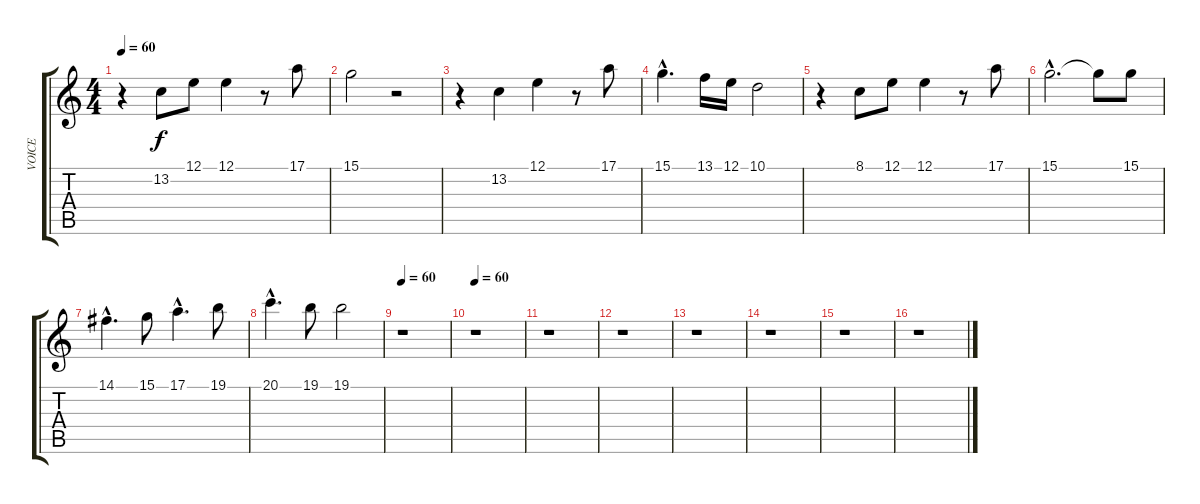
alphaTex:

\track (" VOICE" " VOICE") {instrument honkytonkpiano}
\staff {score tabs}
\tuning (E4 B3 G3 D3 A2 E2) {hide}
\ts (4 4)
\tempo 60
\clef g2
\ks c
r.4{dy f} 13.2.8 12.1.8 12.1.4 r.8 17.1.8 |
15.1.2 r.2 |
r.4 13.2.4 12.1.4 r.8 17.1.8 |
15.1{hac}.4{d} 13.1.16 12.1.16 10.1.2 |
r.4 8.1.8 12.1.8 12.1.4 r.8 17.1.8 |
15.1{hac}.2{d} 15.1{t}.8 15.1.8 |
14.1{hac}.4{d} 15.1.8 17.1{hac}.4{d} 19.1.8 |
20.1{hac}.4{d} 19.1.8 19.1.2 |
\tempo 60
r.1 |
\tempo 60
r.1 |
r.1 |
r.1 |
r.1 |
r.1 |
r.1 |
r.1
